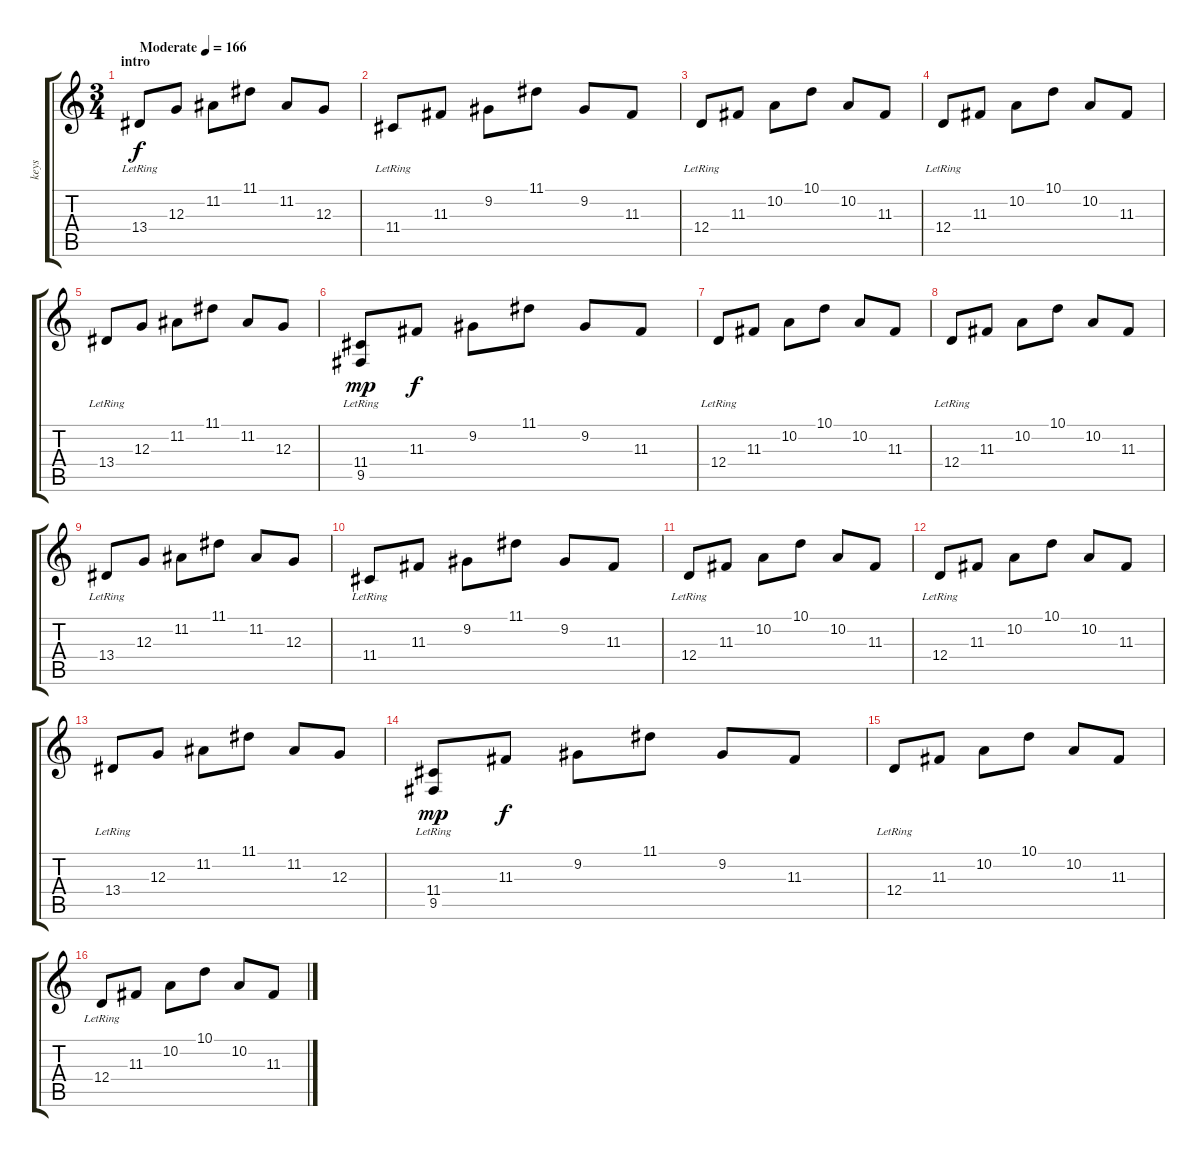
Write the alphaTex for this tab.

\track ("keys" "keys") {instrument fx1rain}
\staff {score tabs}
\tuning (E4 B3 G3 D3 A2 D2) {hide}
\ts (3 4)
\section ("" "intro")
\tempo (166 "Moderate")
\clef g2
\ks c
13.4{lr}.8{dy f instrument fx1rain} 12.3.8 11.2.8 11.1.8 11.2.8 12.3.8 |
11.4{lr}.8 11.3.8 9.2.8 11.1.8 9.2.8 11.3.8 |
12.4{lr}.8 11.3.8 10.2.8 10.1.8 10.2.8 11.3.8 |
12.4{lr}.8 11.3.8 10.2.8 10.1.8 10.2.8 11.3.8 |
13.4{lr}.8 12.3.8 11.2.8 11.1.8 11.2.8 12.3.8 |
(11.4 9.5{lr}).8{dy mp} 11.3.8{dy f} 9.2.8 11.1.8 9.2.8 11.3.8 |
12.4{lr}.8 11.3.8 10.2.8 10.1.8 10.2.8 11.3.8 |
12.4{lr}.8 11.3.8 10.2.8 10.1.8 10.2.8 11.3.8 |
13.4{lr}.8 12.3.8 11.2.8 11.1.8 11.2.8 12.3.8 |
11.4{lr}.8 11.3.8 9.2.8 11.1.8 9.2.8 11.3.8 |
12.4{lr}.8 11.3.8 10.2.8 10.1.8 10.2.8 11.3.8 |
12.4{lr}.8 11.3.8 10.2.8 10.1.8 10.2.8 11.3.8 |
13.4{lr}.8 12.3.8 11.2.8 11.1.8 11.2.8 12.3.8 |
(11.4 9.5{lr}).8{dy mp} 11.3.8{dy f} 9.2.8 11.1.8 9.2.8 11.3.8 |
12.4{lr}.8 11.3.8 10.2.8 10.1.8 10.2.8 11.3.8 |
12.4{lr}.8 11.3.8 10.2.8 10.1.8 10.2.8 11.3.8
